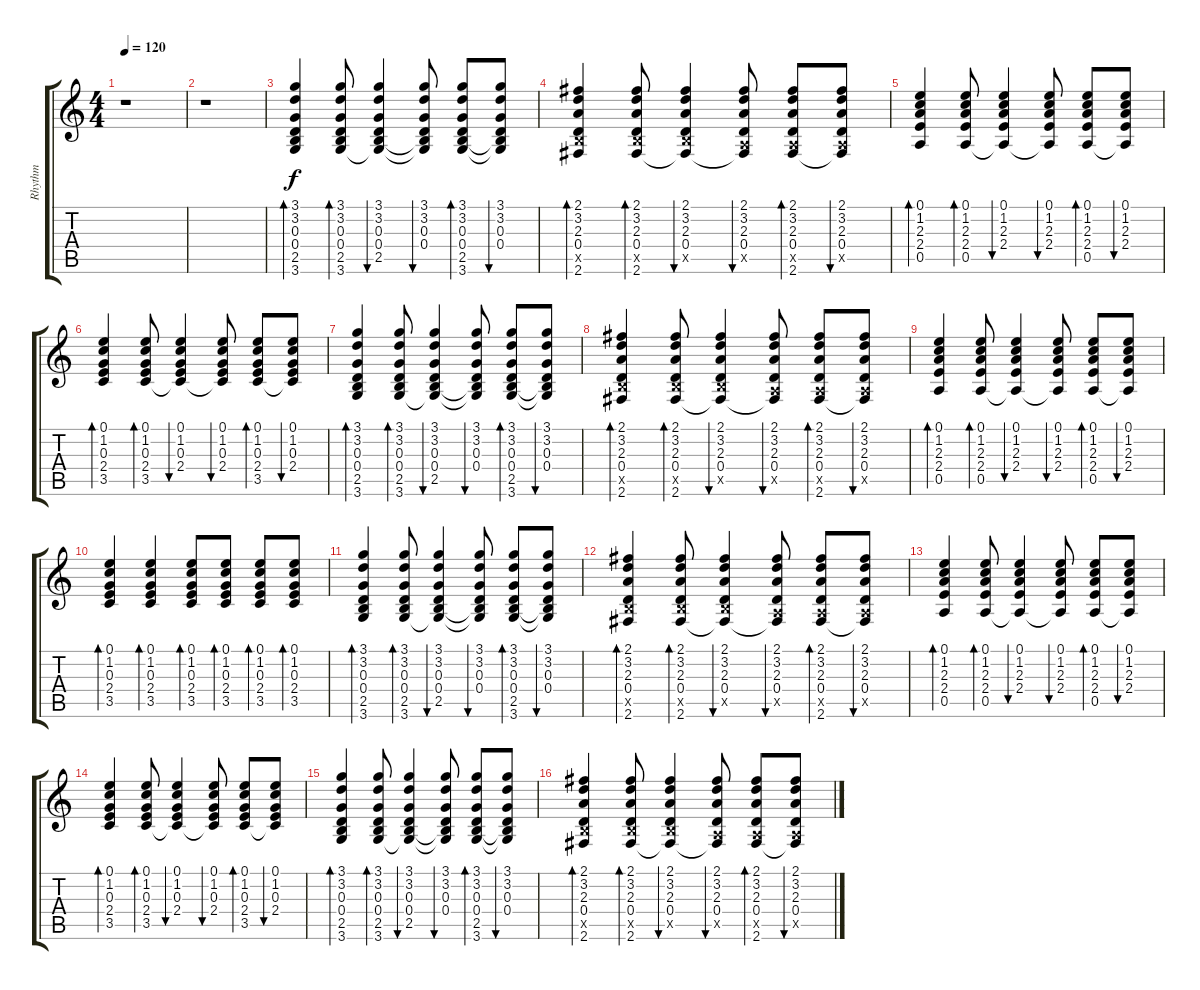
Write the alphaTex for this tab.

\track ("Rhythm" "Rhythm") {instrument overdrivenguitar}
\staff {score tabs}
\tuning (E4 B3 G3 D3 A2 E2) {hide}
\ts (4 4)
\tempo 120
\clef g2
\ks c
r.1{dy f} |
r.1 |
(3.1 3.2 0.3 0.4 2.5 3.6).4{bd 30 instrument overdrivenguitar} (3.1 3.2 0.3 0.4 2.5 3.6).8{bd 30} (3.1 3.2 0.3 0.4 2.5 3.6{t}).4{bu 30} (3.1 3.2 0.3 0.4 2.5{t} 3.6{t}).8{bu 30} (3.1 3.2 0.3 0.4 2.5 3.6).8{bd 30} (3.1 3.2 0.3 0.4 2.5{t} 3.6{t}).8{bu 30} |
(2.1 3.2 2.3 0.4 2.5{x} 2.6).4{bd 30} (2.1 3.2 2.3 0.4 2.5{x} 2.6).8{bd 30} (2.1 3.2 2.3 0.4 2.5{x} 2.6{t}).4{bu 30} (2.1 3.2 2.3 0.4 0.5{x} 2.6{t}).8{bu 30} (2.1 3.2 2.3 0.4 0.5{x} 2.6).8{bd 30} (2.1 3.2 2.3 0.4 0.5{x} 2.6{t}).8{bu 30} |
(0.1 1.2 2.3 2.4 0.5).4{bd 30} (0.1 1.2 2.3 2.4 0.5).8{bd 30} (0.1 1.2 2.3 2.4 0.5{t}).4{bu 30} (0.1 1.2 2.3 2.4 0.5{t}).8{bu 30} (0.1 1.2 2.3 2.4 0.5).8{bd 30} (0.1 1.2 2.3 2.4 0.5{t}).8{bu 30} |
(0.1 1.2 0.3 2.4 3.5).4{bd 30} (0.1 1.2 0.3 2.4 3.5).8{bd 30} (0.1 1.2 0.3 2.4 3.5{t}).4{bu 30} (0.1 1.2 0.3 2.4 3.5{t}).8{bu 30} (0.1 1.2 0.3 2.4 3.5).8{bd 30} (0.1 1.2 0.3 2.4 3.5{t}).8{bu 30} |
(3.1 3.2 0.3 0.4 2.5 3.6).4{bd 30} (3.1 3.2 0.3 0.4 2.5 3.6).8{bd 30} (3.1 3.2 0.3 0.4 2.5 3.6{t}).4{bu 30} (3.1 3.2 0.3 0.4 2.5{t} 3.6{t}).8{bu 30} (3.1 3.2 0.3 0.4 2.5 3.6).8{bd 30} (3.1 3.2 0.3 0.4 2.5{t} 3.6{t}).8{bu 30} |
(2.1 3.2 2.3 0.4 2.5{x} 2.6).4{bd 30} (2.1 3.2 2.3 0.4 2.5{x} 2.6).8{bd 30} (2.1 3.2 2.3 0.4 2.5{x} 2.6{t}).4{bu 30} (2.1 3.2 2.3 0.4 0.5{x} 2.6{t}).8{bu 30} (2.1 3.2 2.3 0.4 0.5{x} 2.6).8{bd 30} (2.1 3.2 2.3 0.4 0.5{x} 2.6{t}).8{bu 30} |
(0.1 1.2 2.3 2.4 0.5).4{bd 30} (0.1 1.2 2.3 2.4 0.5).8{bd 30} (0.1 1.2 2.3 2.4 0.5{t}).4{bu 30} (0.1 1.2 2.3 2.4 0.5{t}).8{bu 30} (0.1 1.2 2.3 2.4 0.5).8{bd 30} (0.1 1.2 2.3 2.4 0.5{t}).8{bu 30} |
(0.1 1.2 0.3 2.4 3.5).4{bd 30} (0.1 1.2 0.3 2.4 3.5).4{bd 30} (0.1 1.2 0.3 2.4 3.5).8{bd 30} (0.1 1.2 0.3 2.4 3.5).8{bd 30} (0.1 1.2 0.3 2.4 3.5).8{bd 30} (0.1 1.2 0.3 2.4 3.5).8{bd 30} |
(3.1 3.2 0.3 0.4 2.5 3.6).4{bd 30} (3.1 3.2 0.3 0.4 2.5 3.6).8{bd 30} (3.1 3.2 0.3 0.4 2.5 3.6{t}).4{bu 30} (3.1 3.2 0.3 0.4 2.5{t} 3.6{t}).8{bu 30} (3.1 3.2 0.3 0.4 2.5 3.6).8{bd 30} (3.1 3.2 0.3 0.4 2.5{t} 3.6{t}).8{bu 30} |
(2.1 3.2 2.3 0.4 2.5{x} 2.6).4{bd 30} (2.1 3.2 2.3 0.4 2.5{x} 2.6).8{bd 30} (2.1 3.2 2.3 0.4 2.5{x} 2.6{t}).4{bu 30} (2.1 3.2 2.3 0.4 0.5{x} 2.6{t}).8{bu 30} (2.1 3.2 2.3 0.4 0.5{x} 2.6).8{bd 30} (2.1 3.2 2.3 0.4 0.5{x} 2.6{t}).8{bu 30} |
(0.1 1.2 2.3 2.4 0.5).4{bd 30} (0.1 1.2 2.3 2.4 0.5).8{bd 30} (0.1 1.2 2.3 2.4 0.5{t}).4{bu 30} (0.1 1.2 2.3 2.4 0.5{t}).8{bu 30} (0.1 1.2 2.3 2.4 0.5).8{bd 30} (0.1 1.2 2.3 2.4 0.5{t}).8{bu 30} |
(0.1 1.2 0.3 2.4 3.5).4{bd 30} (0.1 1.2 0.3 2.4 3.5).8{bd 30} (0.1 1.2 0.3 2.4 3.5{t}).4{bu 30} (0.1 1.2 0.3 2.4 3.5{t}).8{bu 30} (0.1 1.2 0.3 2.4 3.5).8{bd 30} (0.1 1.2 0.3 2.4 3.5{t}).8{bu 30} |
(3.1 3.2 0.3 0.4 2.5 3.6).4{bd 30} (3.1 3.2 0.3 0.4 2.5 3.6).8{bd 30} (3.1 3.2 0.3 0.4 2.5 3.6{t}).4{bu 30} (3.1 3.2 0.3 0.4 2.5{t} 3.6{t}).8{bu 30} (3.1 3.2 0.3 0.4 2.5 3.6).8{bd 30} (3.1 3.2 0.3 0.4 2.5{t} 3.6{t}).8{bu 30} |
(2.1 3.2 2.3 0.4 2.5{x} 2.6).4{bd 30} (2.1 3.2 2.3 0.4 2.5{x} 2.6).8{bd 30} (2.1 3.2 2.3 0.4 2.5{x} 2.6{t}).4{bu 30} (2.1 3.2 2.3 0.4 0.5{x} 2.6{t}).8{bu 30} (2.1 3.2 2.3 0.4 0.5{x} 2.6).8{bd 30} (2.1 3.2 2.3 0.4 0.5{x} 2.6{t}).8{bu 30}
